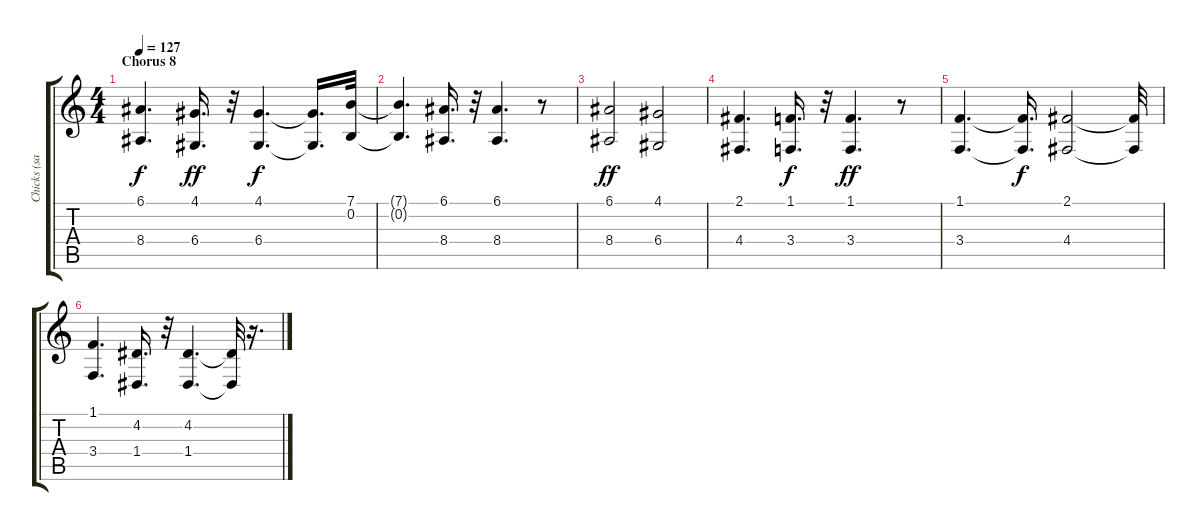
\track ("Chicks (sail away)" "Chicks (sa") {instrument choiraahs}
\staff {score tabs}
\tuning (E4 B3 G3 D3 A2 E2) {hide}
\ts (4 4)
\section ("" "Chorus 8")
\tempo 127
\clef g2
\ks c
(6.1 8.4).4{d dy f} (4.1 6.4).16{d dy ff} r.32 (4.1 6.4).4{d dy f} (4.1{t} 6.4{t}).16{d} (7.1 0.2).32 |
(7.1{t} 0.2{t}).4{d} (6.1 8.4).16{d} r.32 (6.1 8.4).4{d} r.8 |
(6.1 8.4).2{dy ff} (4.1 6.4).2 |
(2.1 4.4).4{d} (1.1 3.4).16{d dy f} r.32 (1.1 3.4).4{d dy ff} r.8 |
(1.1 3.4).4{d} (1.1{t} 3.4{t}).16{d dy f} (2.1 4.4).2 (2.1{t} 4.4{t}).32 |
(1.1 3.4).4{d} (4.2 1.4).16{d} r.32 (4.2 1.4).4{d} (4.2{t} 1.4{t}).32 r.16{d}
